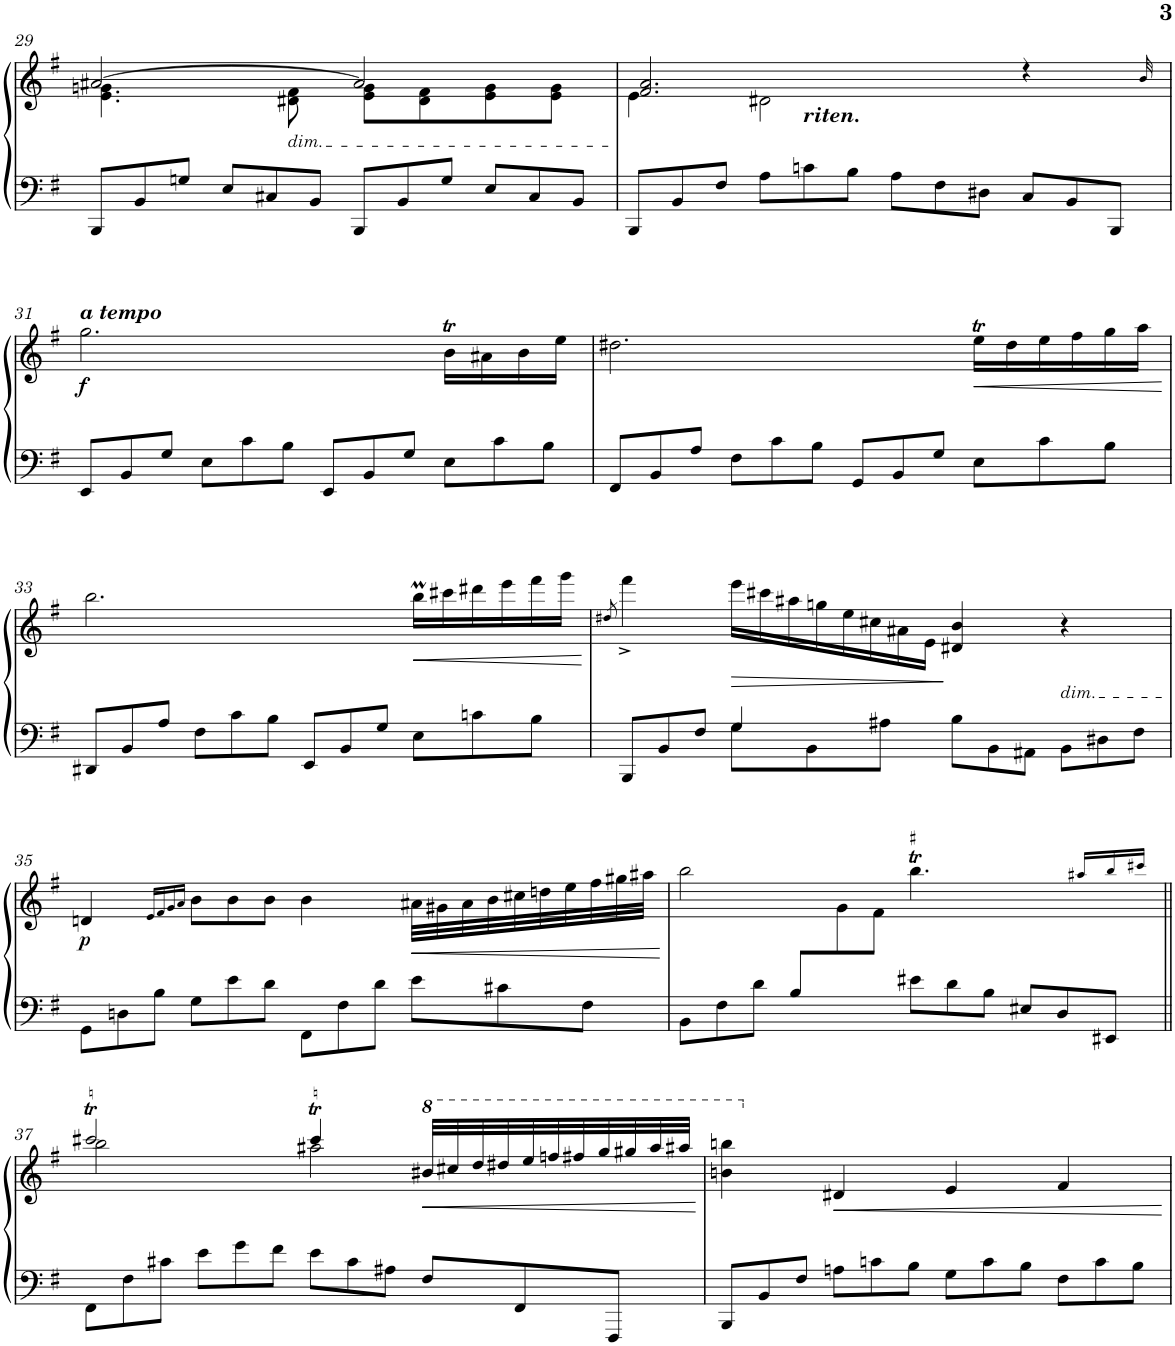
**kern	**kern	**dynam
*part1	*part1	*part1
*staff2	*staff1	*staff1/2
*I"Piano	*	*
*I'Pno	*	*
!!LO:PB:g=z
*clefF4	*clefG2	*
*k[f#]	*k[f#]	*
*M4/4	*M4/4	*
*Xbrackettup	*	*
=29	=29	=29
*	*^	*
12BBB/L	[2a#X/	4.e\ 4.gn\	.
12BB/	.	.	.
12Gn/J	.	.	.
12E/L	.	.	.
12C#X/	.	.	.
!	!	!LO:TX:b:i:t=dim.	!
.	.	8d#X\ 8f#\	.
12BB/J	.	.	.
12BBB/L	2a#/]	8e\ 8g\L	.
12BB/	.	.	.
.	.	8d#\ 8f#\	.
12G/J	.	.	.
12E/L	.	8e\ 8g\	.
12C#/	.	.	.
.	.	8e\ 8g\J	.
12BB/J	.	.	.
=30	=30	=30	=30
*	*	*^	*
12BBB/L	2.f#/ 2.a/	4e\	3ryy	.
12BB/	.	.	.	.
12F#/J	.	.	.	.
12A\L	.	2d#X\	.	.
!	!	!	!LO:TX:b:Bi:t=riten.	!
12cn\	.	.	3%2ryy	.
12B\J	.	.	.	.
12A\L	.	.	.	.
12F#\	.	.	.	.
12D#X\J	.	.	.	.
12C/L	4r	8ryy	.	.
12BB/	.	.	.	.
.	.	16ryy	.	.
12BBB^/J	.	.	.	.
.	.	32ryy	.	.
.	.	32b!/	.	.
!!LO:LB:g=z
=31	=31	=31	=31	=31
!	!LO:TX:a:Bi:t=a tempo	!	!	!
!	!	!	!	!LO:DY:b
*	*v	*v	*v	*
12EE/L	2.gg\	f
12BB/	.	.
12G/J	.	.
12E\L	.	.
12c\	.	.
12B\J	.	.
12EE/L	.	.
12BB/	.	.
12G/J	.	.
12E\L	16bt\LL	.
.	16a#X\	.
12c\	.	.
.	16b\	.
12B\J	.	.
.	16ee\JJ	.
=32	=32	=32
12FF#^/L	2.dd#X\	.
12BB/	.	.
12A/J	.	.
12F#\L	.	.
12c\	.	.
12B\J	.	.
12GG/L	.	.
12BB/	.	.
12G/J	.	.
*	*Xbrackettup	*
!	!	!LO:HP:b
12E\L	24eeT\LL	<
.	24dd#\	.
12c\	24ee\	.
.	24ff#\	.
12B\J	24gg\	.
.	24aa\JJ	.
.	.	[
!!LO:LB:g=z
=33	=33	=33
12DD#X/L	2.bb\	.
12BB/	.	.
12A/J	.	.
12F#\L	.	.
12c\	.	.
12B\J	.	.
12EE/L	.	.
12BB/	.	.
12G/J	.	.
!	!	!LO:HP:b
12E\L	24bbm\LL	<
.	24ccc#X\	.
12cn\	24ddd#X\	.
.	24eee\	.
12B\J	24fff#\	.
.	24ggg\JJ	.
.	.	[
=34	=34	=34
.	8qdd#X/	.
*^	*	*
12BBB/L	4ryy	4fff#^<\	.
12BB/	.	.	.
12F#/J	.	.	.
*	*	*Xtuplet	*
!	!	!	!LO:HP:b
4G/	12G\L	48.eee\LL	>
.	.	48.ccc#X\	.
.	.	48.aa#X\	.
.	12BB\	.	.
.	.	48.ggn\	.
.	.	48.ee\	.
.	.	48.cc#X\	.
.	12A#X\J	.	.
.	.	48.a#X\	.
.	.	48.e\JJ	.
2ryy	12B\L	4d#X/^ 4b/^	]
.	12BB\	.	.
.	12AA#X\J	.	.
!	!LO:TX:a:i:t=dim.	!	!
.	12BB\L	4r	.
.	12D#X\	.	.
.	12F#\J	.	.
!!LO:LB:g=z
=35	=35	=35	=35
!	!	!	!LO:DY:b
*v	*v	*	*
12GG\L	4dn/	p
12Dn\	.	.
12B\J	.	.
.	16qe/LL	.
.	16qf#/	.
.	16qg/	.
.	16qa/JJ	.
*	*tuplet	*
12G\L	12b\L	.
12e\	12b\	.
12d\J	12b\J	.
12FF#\L	4b\	.
12F#\	.	.
12d\J	.	.
*	*Xtuplet	*
!	!	!LO:HP:b
12e\L	40a#X\LLL	<
.	40g#X\	.
.	40a#\	.
.	40b\	.
12c#X\	.	.
.	40cc#X\	.
.	40ddn\	.
.	40ee\	.
12F#\J	.	.
.	40ff#\	.
.	40gg#X\	.
.	40aa#X\JJJ	.
.	.	[
=36	=36	=36
*k[f#c#]	*k[f#c#]	*
*	*^	*
12BB\L	2bb\	3ryy	.
12F#\	.	.	.
12d\J	.	.	.
12B/L	.	.	.
6ryy	.	12g\	.
.	.	12f#\J	.
!	!LO:TX:a:t=♯	!	!
12e#X\L	4.bbT\	2ryy	.
12d\	.	.	.
12B\J	.	.	.
12E#X/L	.	.	.
12D/	.	.	.
.	24aa#X!/LL	.	.
12EE#X/J	24bb!/	.	.
.	24ccc#X!/JJ	.	.
!!LO:LB:g=z	!!
=37||	=37||	=37||	=37||
*k[f#]	*k[f#]	*	*
12FF#\L	2ccc#Xt/	2bb\	.
12F#\	.	.	.
12c#X\J	.	.	.
12e\L	.	.	.
12g\	.	.	.
12f#\J	.	.	.
12e\L	4ccc#t/	2aa#X\	.
12c#\	.	.	.
12A#X\J	.	.	.
!	!	!	!LO:HP:b
12F#/L	44bb#X/LLL	.	<
*	*8va	*	*
.	44ccc#X/	.	.
.	44ddd/	.	.
.	44ddd#X/	.	.
12FF#/	.	.	.
.	44eee/	.	.
.	44fffn/	.	.
.	44fff#X/	.	.
.	44ggg/	.	.
12FFF#/J	.	.	.
.	44ggg#X/	.	.
.	44aaa#/	.	.
.	44aaa#X/JJJ	.	.
*	*v	*v	*
.	.	[
=38	=38	=38
12BBB/L	4bbn\^ 4bbbn\^	.
12BB/	.	.
12F#/J	.	.
*	*X8va	*
!	!	!LO:HP:b
12An\L	4d#X/	<
12cn\	.	.
12B\J	.	.
12G\L	4e/	.
12c\	.	.
12B\J	.	.
12F#\L	4f#/	.
12c\	.	.
12B\J	.	.
.	.	[
=	=	=
*-	*-	*-
